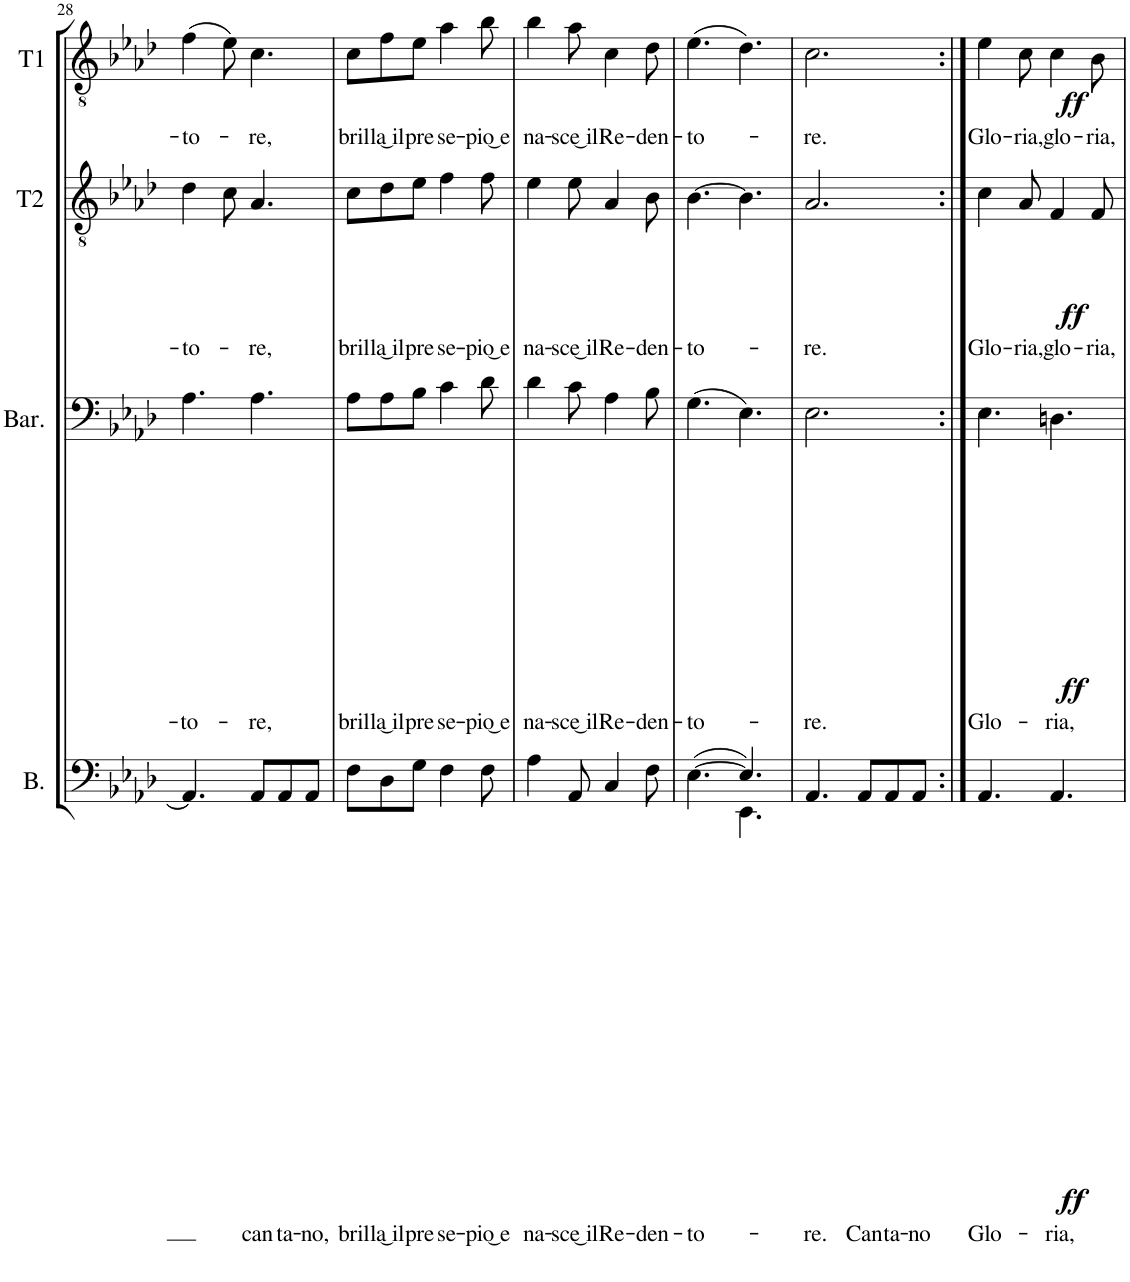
**kern	**text	**dynam	**kern	**text	**dynam	**kern	**text	**dynam	**kern	**text	**dynam
*part4	*part4	*part4	*part3	*part3	*part3	*part2	*part2	*part2	*part1	*part1	*part1
*staff4	*staff4	*staff4	*staff3	*staff3	*staff3	*staff2	*staff2	*staff2	*staff1	*staff1	*staff1
*I"Bass	*	*	*I"Baritone	*	*	*I"Tenor2	*	*	*I"Tenor1	*	*
*I'B.	*	*	*I'Bar.	*	*	*I'T2	*	*	*I'T1	*	*
!!LO:PB:g=z
*clefF4	*	*	*clefF4	*	*	*clefGv2	*	*	*clefGv2	*	*
*	*	*	*Trd1c2	*	*	*Trd4c7	*	*	*Trd1c2	*	*
*k[b-e-a-d-]	*	*	*k[b-e-a-d-]	*	*	*k[b-e-a-d-]	*	*	*k[b-e-a-d-]	*	*
*M6/8	*	*	*M6/8	*	*	*M6/8	*	*	*M6/8	*	*
=28	=28	=28	=28	=28	=28	=28	=28	=28	=28	=28	=28
!	!	!	!	!LO:LY:b	!	!	!LO:LY:b	!	!	!LO:LY:b	!
4.AA-/]	.	.	4.A-\	-to-	.	4d-\	-to-	.	(4f\	-to-	.
.	.	.	.	.	.	8c\	.	.	8e-\)	.	.
!	!LO:LY:b	!	!	!LO:LY:b	!	!	!LO:LY:b	!	!	!LO:LY:b	!
8AA-/L	can-	.	4.A-\	-re,	.	4.A-/	-re,	.	4.c\	-re,	.
!	!LO:LY:b	!	!	!	!	!	!	!	!	!	!
8AA-/	-ta-	.	.	.	.	.	.	.	.	.	.
!	!LO:LY:b	!	!	!	!	!	!	!	!	!	!
8AA-/J	-no,	.	.	.	.	.	.	.	.	.	.
=29	=29	=29	=29	=29	=29	=29	=29	=29	=29	=29	=29
!	!LO:LY:b	!	!	!LO:LY:b	!	!	!LO:LY:b	!	!	!LO:LY:b	!
8F\L	bril-	.	8A-\L	bril-	.	8c\L	bril-	.	8c\L	bril-	.
!	!LO:LY:b	!	!	!LO:LY:b	!	!	!LO:LY:b	!	!	!LO:LY:b	!
8D-\	-la͜ il	.	8A-\	-la͜ il	.	8d-\	-la͜ il	.	8f\	-la͜ il	.
!	!LO:LY:b	!	!	!LO:LY:b	!	!	!LO:LY:b	!	!	!LO:LY:b	!
8G\J	pre-	.	8B-\J	pre-	.	8e-\J	pre-	.	8e-\J	pre-	.
!	!LO:LY:b	!	!	!LO:LY:b	!	!	!LO:LY:b	!	!	!LO:LY:b	!
4F\	-se-	.	4c\	-se-	.	4f\	-se-	.	4a-\	-se-	.
!	!LO:LY:b	!	!	!LO:LY:b	!	!	!LO:LY:b	!	!	!LO:LY:b	!
8F\	-pio͜ e	.	8d-\	-pio͜ e	.	8f\	-pio͜ e	.	8b-\	-pio͜ e	.
=30	=30	=30	=30	=30	=30	=30	=30	=30	=30	=30	=30
!	!LO:LY:b	!	!	!LO:LY:b	!	!	!LO:LY:b	!	!	!LO:LY:b	!
4A-\	na-	.	4d-\	na-	.	4e-\	na-	.	4b-\	na-	.
!	!LO:LY:b	!	!	!LO:LY:b	!	!	!LO:LY:b	!	!	!LO:LY:b	!
8AA-/	-sce͜ il	.	8c\	-sce͜ il	.	8e-\	-sce͜ il	.	8a-\	-sce͜ il	.
!	!LO:LY:b	!	!	!LO:LY:b	!	!	!LO:LY:b	!	!	!LO:LY:b	!
4C/	Re-	.	4A-\	Re-	.	4A-/	Re-	.	4c\	Re-	.
!	!LO:LY:b	!	!	!LO:LY:b	!	!	!LO:LY:b	!	!	!LO:LY:b	!
8F\	-den-	.	8B-\	-den-	.	8B-\	-den-	.	8d-\	-den-	.
=31	=31	=31	=31	=31	=31	=31	=31	=31	=31	=31	=31
!	!LO:LY:b	!	!	!LO:LY:b	!	!	!LO:LY:b	!	!	!LO:LY:b	!
*^	*	*	*	*	*	*	*	*	*	*	*
([4.E-\	4.ryy	-to-	.	(4.G\	-to-	.	[4.B-\	-to-	.	(4.e-\	-to-	.
4.E-/])	4.EE-\	.	.	4.E-\)	.	.	4.B-\]	.	.	4.d-\)	.	.
=32	=32	=32	=32	=32	=32	=32	=32	=32	=32	=32	=32	=32
!	!	!LO:LY:b	!	!	!LO:LY:b	!	!	!LO:LY:b	!	!	!LO:LY:b	!
*v	*v	*	*	*	*	*	*	*	*	*	*	*
4.AA-/	-re.	.	2.E-\	-re.	.	2.A-/	-re.	.	2.c\	-re.	.
!	!LO:LY:b	!	!	!	!	!	!	!	!	!	!
8AA-/L	Can-	.	.	.	.	.	.	.	.	.	.
!	!LO:LY:b	!	!	!	!	!	!	!	!	!	!
8AA-/	-ta-	.	.	.	.	.	.	.	.	.	.
!	!LO:LY:b	!	!	!	!	!	!	!	!	!	!
8AA-/J	-no	.	.	.	.	.	.	.	.	.	.
=33:|!	=33:|!	=33:|!	=33:|!	=33:|!	=33:|!	=33:|!	=33:|!	=33:|!	=33:|!	=33:|!	=33:|!
!	!LO:LY:b	!LO:DY:b	!	!LO:LY:b	!LO:DY:b	!	!LO:LY:b	!LO:DY:b	!	!LO:LY:b	!LO:DY:b
4.AA-/	Glo-	ff	4.E-\	Glo-	ff	4c\	Glo-	ff	4e-\	Glo-	ff
!	!	!	!	!	!	!	!LO:LY:b	!	!	!LO:LY:b	!
.	.	.	.	.	.	8A-/	-ria,	.	8c\	-ria,	.
!	!LO:LY:b	!	!	!LO:LY:b	!	!	!LO:LY:b	!	!	!LO:LY:b	!
4.AA-/	-ria,	.	4.Dn\	-ria,	.	4F/	glo-	.	4c\	glo-	.
!	!	!	!	!	!	!	!LO:LY:b	!	!	!LO:LY:b	!
.	.	.	.	.	.	8F/	-ria,	.	8B-\	-ria,	.
=	=	=	=	=	=	=	=	=	=	=	=
*-	*-	*-	*-	*-	*-	*-	*-	*-	*-	*-	*-
